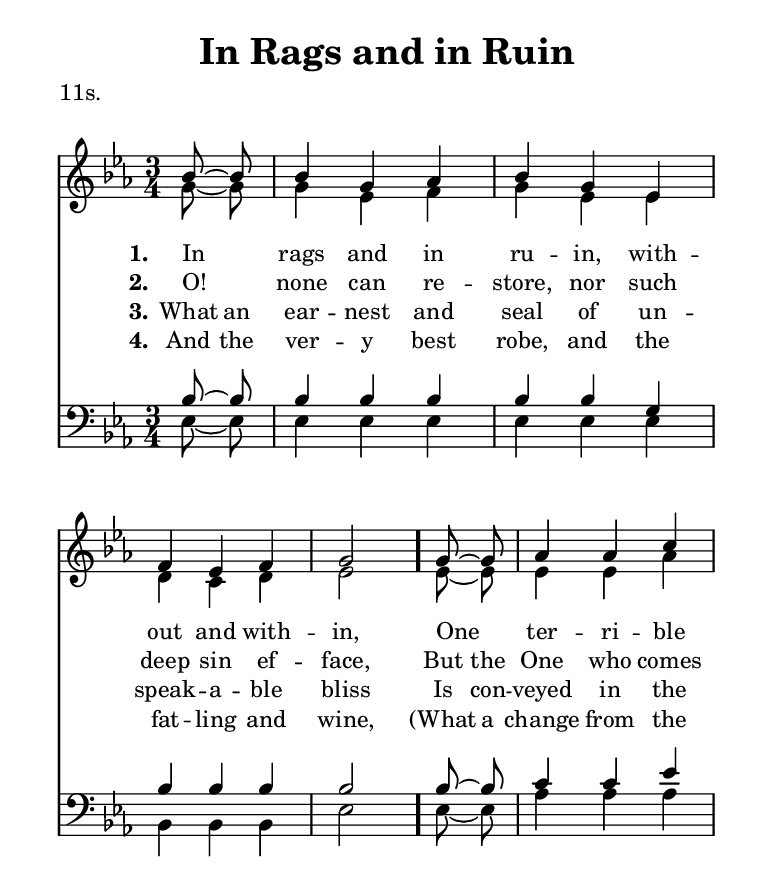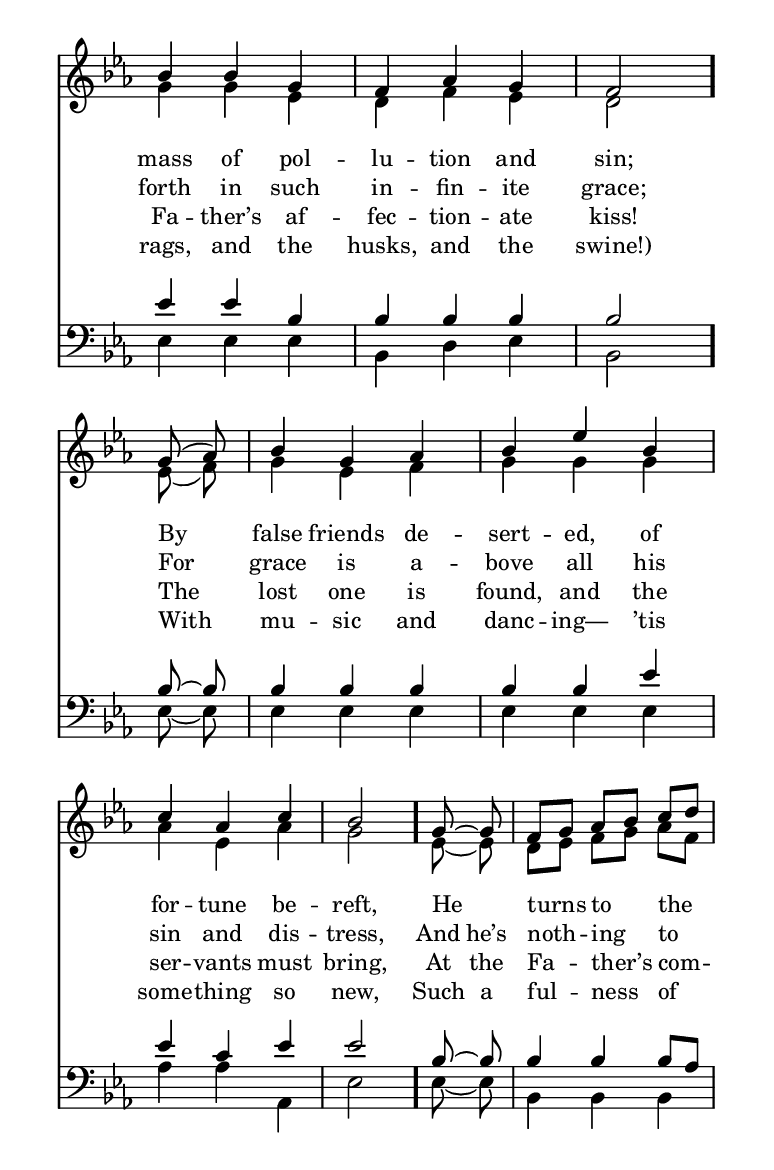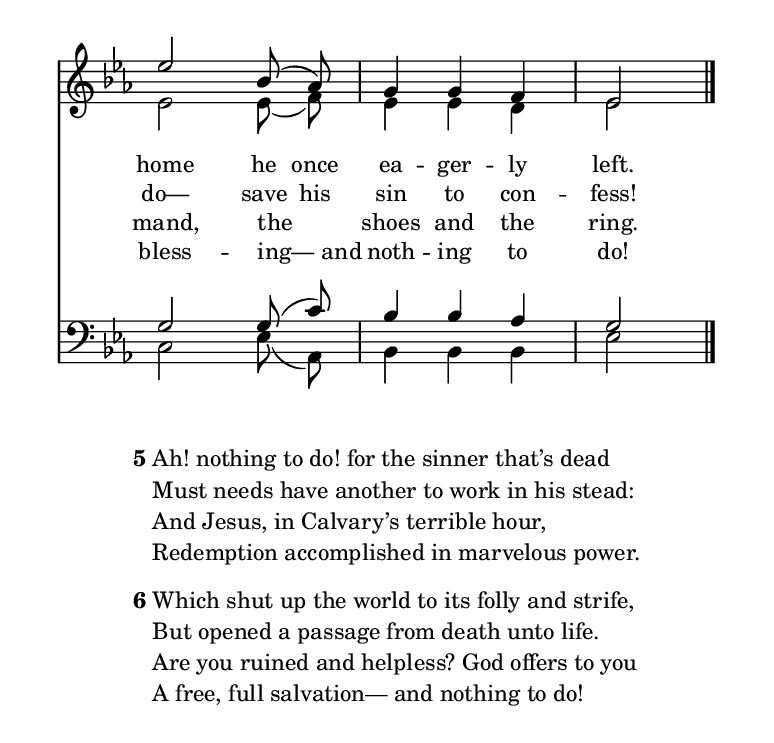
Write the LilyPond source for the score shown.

\include "common/global.ily"
\paper {
  \include "common/paper.ily"
  ragged-bottom = ##t
  ragged-last-bottom = ##t
  %systems-per-page = 3
  page-count = ##f
}

\header{
  hymnnumber = "26"
  title = "In Rags and in Ruin"
  tunename = "Comfort"
  meter = "11s."
  %poet = ""
  %composer = ""
  %copyright = ""
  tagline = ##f
}

% for fermata in MIDI
ta = { \tempo 4=90 }
tb = { \tempo 4=45 }

patternAA = { c8 ~ c8 | c4 c4 c4 | c4 c4 c4 | c4 c4 c4 | c2 }
patternAB = { c8( c8) | c4 c4 c4 | c4 c4 c4 | c4 c4 c4 | c2 }

patternBA = { c8 ~ c8 | c8[ c8] c8[ c8] c8[ c8] | c2 c8( c8) | c4 c4 c4 | c2 }
patternBB = { c8 ~ c8 | c4      c4      c8[ c8] | c2 c8( c8) | c4 c4 c4 | c2 }
patternBC = { c8 ~ c8 | c4      c4      c4      | c2 c8( c8) | c4 c4 c4 | c2 }

global = {
  \include "common/overrides.ily"
  \override Staff.TimeSignature.style = #'()
  \time 3/4
  \override Score.MetronomeMark.transparent = ##t % hide all fermata changes too
  \ta
  \key ees \major
  \partial 4
  \autoBeamOff
}

notesSoprano = {
\global
\relative c'' {

  \changePitch \patternAA { bes bes | bes g aes       | bes g ees   | f ees f | g   }
  \changePitch \patternAA { g g     | aes aes c       | bes bes g   | f aes g | f   }
  \changePitch \patternAB { g aes   | bes g aes       | bes ees bes | c aes c | bes }
  \changePitch \patternBA { g g     | f g aes bes c d | ees bes aes | g g f   | ees }

  \bar "|."

}
}

notesAlto = {
\global
\relative e' {

  \changePitch \patternAA { g g     | g ees f         | g ees ees | d c d       | ees }
  \changePitch \patternAA { ees ees | ees ees aes     | g g ees   | d f ees     | d   }
  \changePitch \patternAB { ees f   | g ees f         | g g g     | aes ees aes | g   }
  \changePitch \patternBA { ees ees | d ees f g aes f | ees ees f | ees ees d   | ees }

}
}

notesTenor = {
\global
\relative a {

  \changePitch \patternAA { bes bes | bes bes bes     | bes bes g   | bes bes bes | bes }
  \changePitch \patternAA { bes bes | c c ees         | ees ees bes | bes bes bes | bes }
  \changePitch \patternAA { bes bes | bes bes bes     | bes bes ees | ees c ees   | ees }
  \changePitch \patternBB { bes bes | bes bes bes aes | g g c       | bes bes aes | g   }

}
}

notesBass = {
\global
\relative f {

  \changePitch \patternAA { ees ees | ees ees ees | ees ees ees | bes bes bes  | ees  }
  \changePitch \patternAA { ees ees | aes aes aes | ees ees ees | bes d ees    | bes  }
  \changePitch \patternAA { ees ees | ees ees ees | ees ees ees | aes aes aes, | ees' }
  \changePitch \patternBC { ees ees | bes bes bes | c ees aes,  | bes bes bes  | ees  }

}
}

wordsA = \lyricmode {
\set stanza = "1."

In rags and in ru -- in, with -- out and with -- in, \bar "."
One ter -- ri -- ble mass of pol -- lu -- tion and sin; \bar "."
By false friends de -- sert -- ed, of for -- tune be -- reft, \bar "."
He turns to the home { \mon } he once { \moff } ea -- ger -- ly left. \bar "."

}

wordsB = \lyricmode {
\set stanza = "2."

O! none can re -- store, nor such deep sin ef -- face,
{ \mon } But the { \moff } One who comes forth in such in -- fin -- ite grace;
For grace is a -- bove all his sin and dis -- tress,
{ \mon } And he’s { \moff } noth -- ing to do— { \mon } save his { \moff } sin to con -- fess!

}

wordsC = \lyricmode {
\set stanza = "3."

{ \mon } What an { \moff } ear -- nest and seal of un -- speak -- a -- ble bliss
{ \mon } Is con -- veyed { \moff } in the Fa -- ther’s af -- fec -- tion -- ate kiss!
The lost one is found, and the ser -- vants must bring,
{ \mon } At the { \moff } Fa -- ther’s com -- mand, the shoes and the ring.

}

wordsD = \lyricmode {
\set stanza = "4."

{ \mon } And the { \moff } ver -- y best robe, and the fat -- ling and wine,
{ \mon } (What a { \moff } change from the rags, and the husks, and the swine!)
With mu -- sic and danc -- ing— ’tis some -- thing so new,
{ \mon } Such a { \moff } ful -- ness of bless -- ing— and noth -- ing to do!

}

wordsE = \markuplist {

\line { Ah! nothing to do! for the sinner that’s dead }
\line { Must needs have another to work in his stead: }
\line { And Jesus, in Calvary’s terrible hour,        }
\line { Redemption accomplished in marvelous power.   }

}

wordsF = \markuplist {

\line { Which shut up the world to its folly and strife, }
\line { But opened a passage from death unto life.       }
\line { Are you ruined and helpless? God offers to you   }
\line { A free, full salvation— and nothing to do!       }

}

\score {
  \context ChoirStaff <<
    \context Staff = upper <<
      \set ChoirStaff.systemStartDelimiter = #'SystemStartBar
      \context Voice  = sopranos { \voiceOne << \notesSoprano >> }
      \context Voice  = altos { \voiceTwo << \notesAlto >> }
      \context Lyrics = one   \lyricsto sopranos \wordsA
      \context Lyrics = two   \lyricsto sopranos \wordsB
      \context Lyrics = three \lyricsto sopranos \wordsC
      \context Lyrics = four  \lyricsto sopranos \wordsD
      %\context Lyrics = five  \lyricsto sopranos \wordsE
    >>
    \context Staff = men <<
      \clef bass
      \context Voice  = tenors { \voiceOne << \notesTenor >> }
      \context Voice  = basses { \voiceTwo << \notesBass >> }
    >>
  >>
  \layout {
    \include "common/layout.ily"
  }
  \midi{
    \include "common/midi.ily"
  }
}

\markup { \fill-line { \column {
  \line{ \bold 5 \column { \wordsE } } \combine \null \vspace #0.4
  \line{ \bold 6 \column { \wordsF } } %\combine \null \vspace #0.4
} } }

\version "2.18.0"  % necessary for upgrading to future LilyPond versions.

% vi:set et ts=2 sw=2 ai nocindent syntax=lilypond
